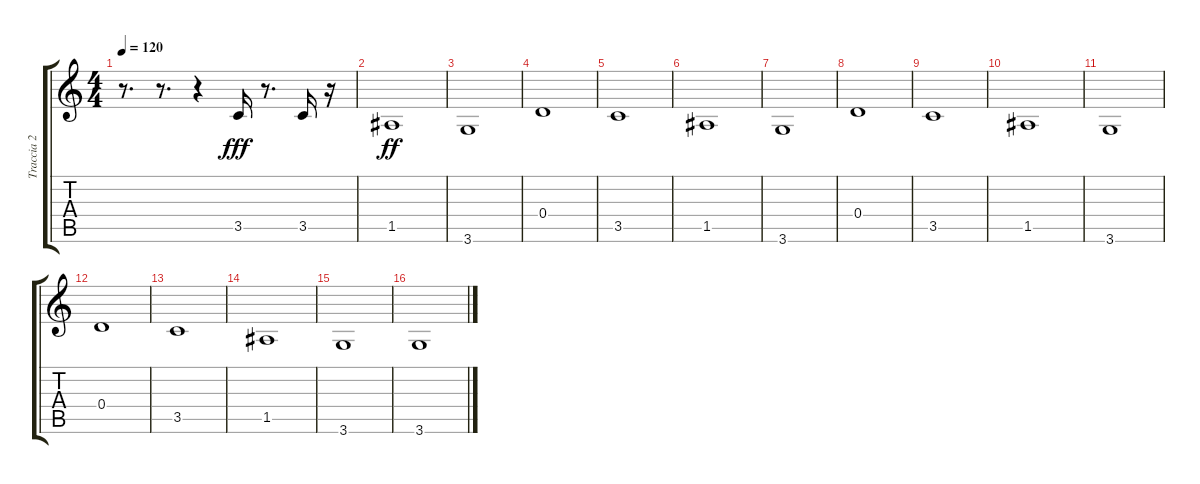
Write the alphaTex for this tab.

\track ("Traccia 2" "Traccia 2") {instrument electricbassfinger}
\staff {score tabs}
\tuning (E4 B3 G3 D3 A2 E2) {hide}
\ts (4 4)
\tempo 120
\clef g2
\ks c
r.8{d dy fff} r.8{d} r.4 3.5.16 r.8{d} 3.5.16 r.16 |
1.5.1{dy ff} |
3.6.1 |
0.4.1 |
3.5.1 |
1.5.1 |
3.6.1 |
0.4.1 |
3.5.1 |
1.5.1 |
3.6.1 |
0.4.1 |
3.5.1 |
1.5.1 |
3.6.1 |
3.6.1
